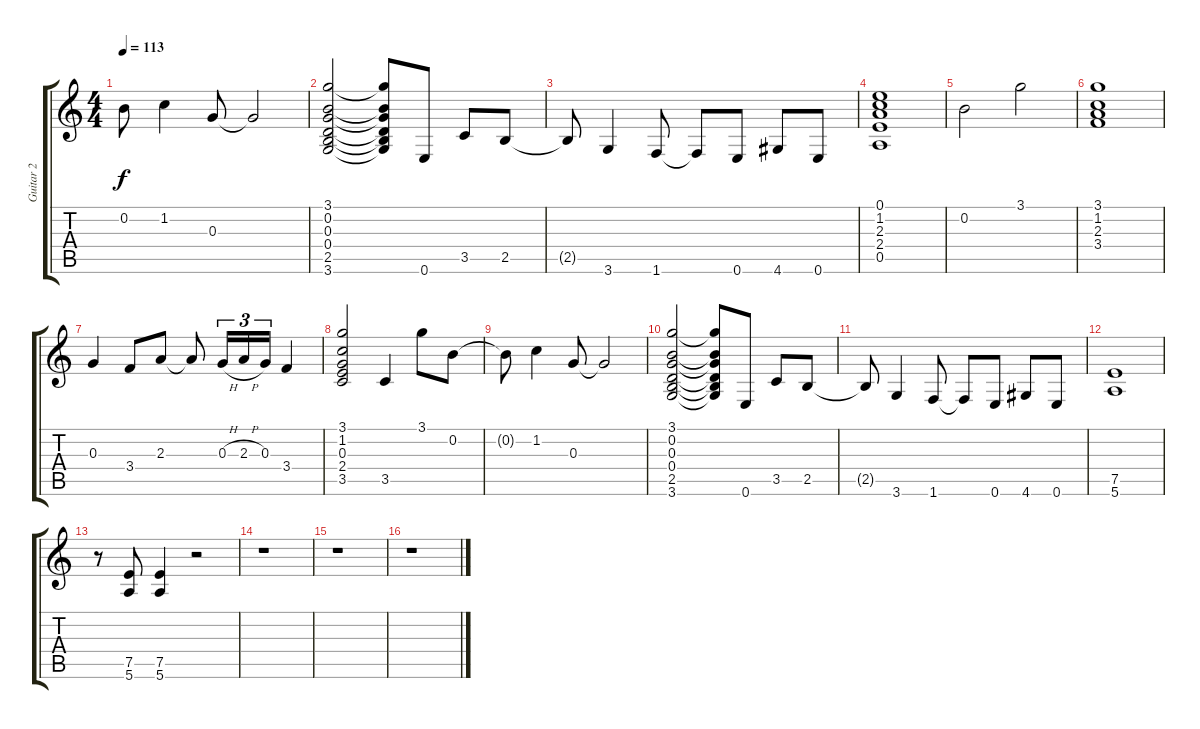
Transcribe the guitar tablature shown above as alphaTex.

\track ("Guitar 2" "Guitar 2") {instrument distortionguitar}
\staff {score tabs}
\tuning (E4 B3 G3 D3 A2 E2) {hide}
\ts (4 4)
\tempo 113
\clef g2
\ks c
0.2{t}.8{dy f} 1.2.4 0.3.8 0.3{t}.2 |
(3.1 0.2 0.3 0.4 2.5 3.6).2 (3.1{t} 0.2{t} 0.3{t} 0.4{t} 2.5{t} 3.6{t}).8 0.6.8 3.5.8 2.5.8 |
2.5{t}.8 3.6.4 1.6.8 1.6{t}.8 0.6.8 4.6.8 0.6.8 |
(0.1 1.2 2.3 2.4 0.5).1 |
0.2.2 3.1.2 |
(3.1 1.2 2.3 3.4).1 |
0.3.4 3.4.8 2.3.8 2.3{t}.8 0.3{h}.16{tu (3 2)} 2.3{h}.16{tu (3 2)} 0.3.16{tu (3 2)} 3.4.4 |
(3.1 1.2 0.3 2.4 3.5).2 3.5.4 3.1.8 0.2.8 |
0.2{t}.8 1.2.4 0.3.8 0.3{t}.2 |
(3.1 0.2 0.3 0.4 2.5 3.6).2 (3.1{t} 0.2{t} 0.3{t} 0.4{t} 2.5{t} 3.6{t}).8 0.6.8 3.5.8 2.5.8 |
2.5{t}.8 3.6.4 1.6.8 1.6{t}.8 0.6.8 4.6.8 0.6.8 |
(7.5 5.6).1 |
r.8 (7.5 5.6).8 (7.5 5.6).4 r.2 |
r.1 |
r.1 |
r.1
